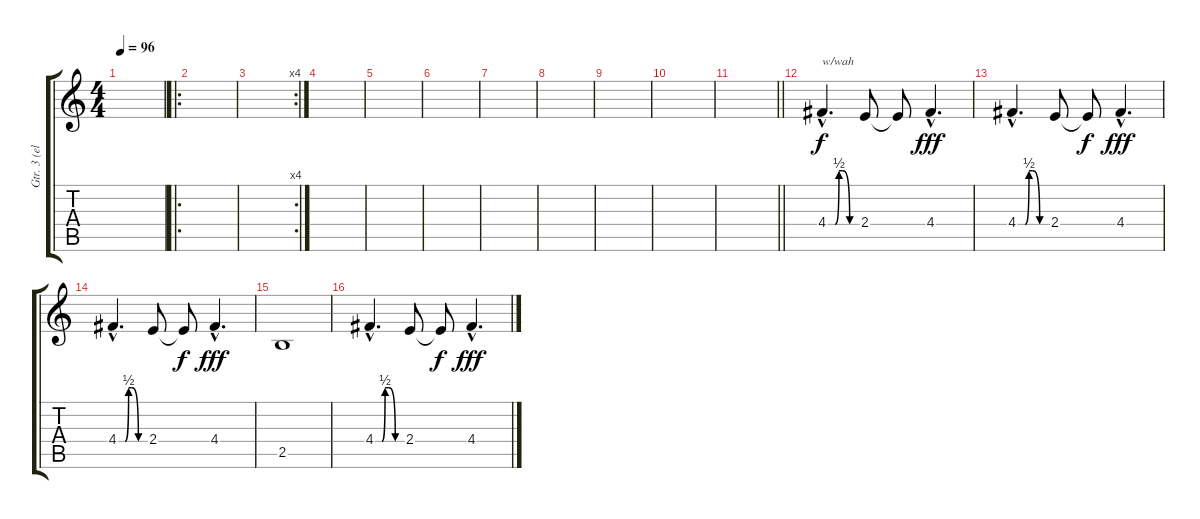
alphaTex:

\track ("Gtr. 3 (elec.)" "Gtr. 3 (el") {instrument overdrivenguitar}
\staff {score tabs}
\tuning (E4 B3 G3 D3 A2 E2) {hide}
\ts (4 4)
\tempo 96
\clef g2
\ks c
|
\ro
|
\rc 4
|
|
|
|
|
|
|
|
\barLineRight lightlight
|
4.4{be (custom 0 0 10 0 15 0 23 2 30 2 45 0 60 0) hac}.4{d txt "w/wah"} 2.4.8 2.4{t}.8{dy f} 4.4{hac}.4{d dy fff} |
4.4{be (custom 0 0 15 0 23 2 30 2 45 0 60 0) hac}.4{d} 2.4.8 2.4{t}.8{dy f} 4.4{hac}.4{d dy fff} |
4.4{be (custom 0 0 15 0 23 2 30 2 45 0 60 0) hac}.4{d} 2.4.8 2.4{t}.8{dy f} 4.4{hac}.4{d dy fff} |
2.5.1 |
4.4{be (custom 0 0 15 0 22 2 30 2 45 0 60 0) hac}.4{d} 2.4.8 2.4{t}.8{dy f} 4.4{hac}.4{d dy fff}
